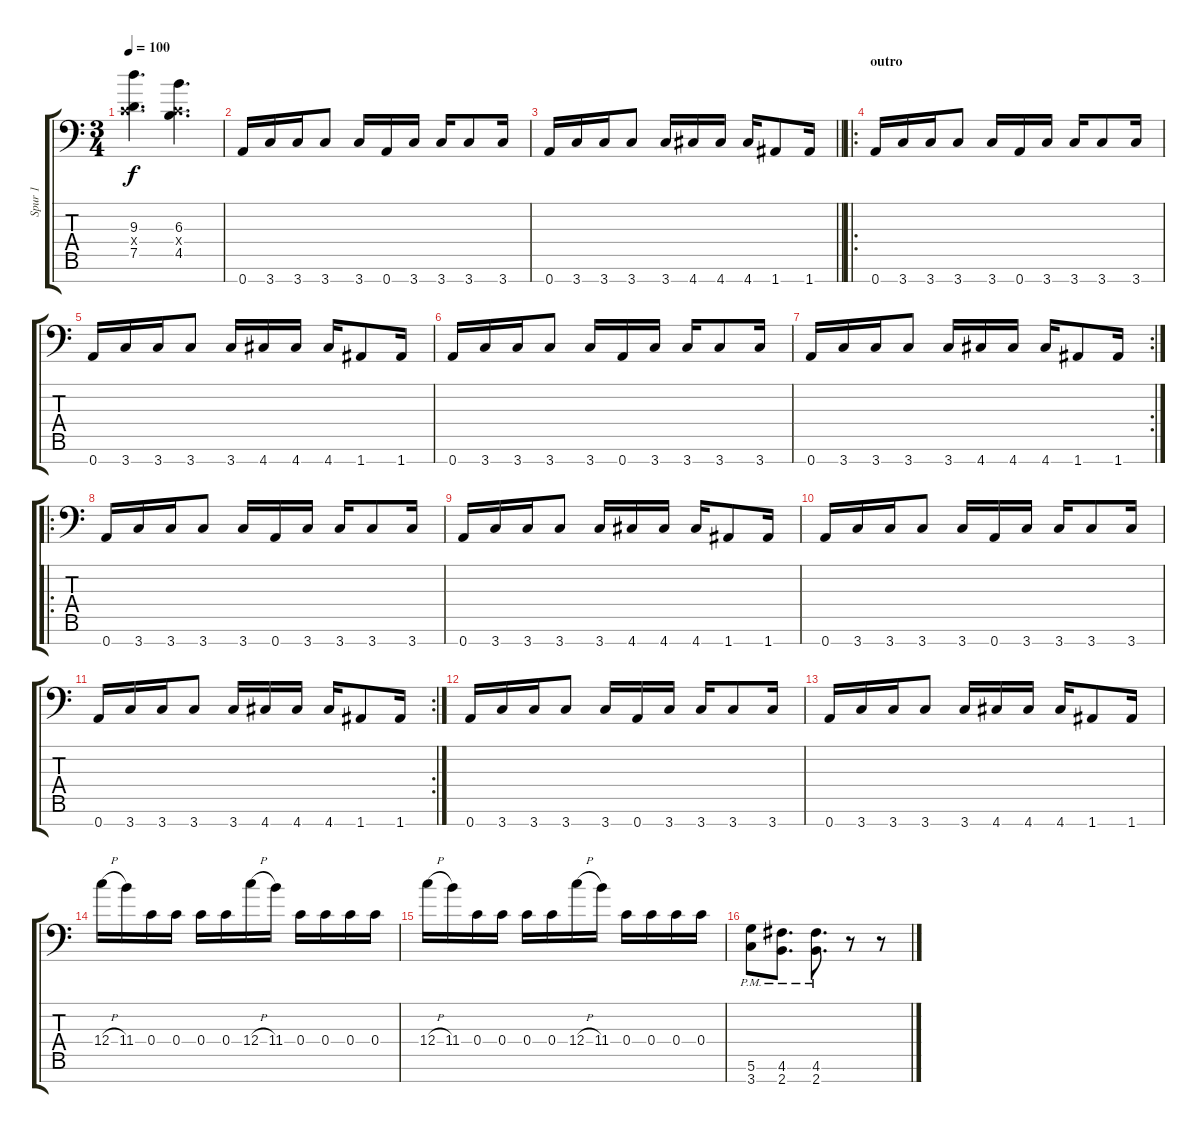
\track ("Spur 1" "Spur 1") {instrument distortionguitar}
\staff {score tabs}
\tuning (D4 A3 F3 C3 G2 D2 A1) {hide}
\ts (3 4)
\tempo 100
\clef f4
\ks c
(9.3 0.4{x} 7.5).4{d dy f} (6.3 0.4{x} 4.5).4{d} |
0.7.16 3.7.16 3.7.16 3.7.8 3.7.16 0.7.16 3.7.16 3.7.16 3.7.8 3.7.16 |
\barLineRight lightlight
0.7.16 3.7.16 3.7.16 3.7.8 3.7.16 4.7.16 4.7.16 4.7.16 1.7.8 1.7.16 |
\ro
\section ("" "outro")
0.7.16 3.7.16 3.7.16 3.7.8 3.7.16 0.7.16 3.7.16 3.7.16 3.7.8 3.7.16 |
0.7.16 3.7.16 3.7.16 3.7.8 3.7.16 4.7.16 4.7.16 4.7.16 1.7.8 1.7.16 |
0.7.16 3.7.16 3.7.16 3.7.8 3.7.16 0.7.16 3.7.16 3.7.16 3.7.8 3.7.16 |
\rc 2
0.7.16 3.7.16 3.7.16 3.7.8 3.7.16 4.7.16 4.7.16 4.7.16 1.7.8 1.7.16 |
\ro
0.7.16 3.7.16 3.7.16 3.7.8 3.7.16 0.7.16 3.7.16 3.7.16 3.7.8 3.7.16 |
0.7.16 3.7.16 3.7.16 3.7.8 3.7.16 4.7.16 4.7.16 4.7.16 1.7.8 1.7.16 |
0.7.16 3.7.16 3.7.16 3.7.8 3.7.16 0.7.16 3.7.16 3.7.16 3.7.8 3.7.16 |
\rc 2
0.7.16 3.7.16 3.7.16 3.7.8 3.7.16 4.7.16 4.7.16 4.7.16 1.7.8 1.7.16 |
0.7.16 3.7.16 3.7.16 3.7.8 3.7.16 0.7.16 3.7.16 3.7.16 3.7.8 3.7.16 |
0.7.16 3.7.16 3.7.16 3.7.8 3.7.16 4.7.16 4.7.16 4.7.16 1.7.8 1.7.16 |
12.4{h}.16 11.4.16 0.4.16 0.4.16 0.4.16 0.4.16 12.4{h}.16 11.4.16 0.4.16 0.4.16 0.4.16 0.4.16 |
12.4{h}.16 11.4.16 0.4.16 0.4.16 0.4.16 0.4.16 12.4{h}.16 11.4.16 0.4.16 0.4.16 0.4.16 0.4.16 |
(5.6{pm} 3.7{pm}).8 (4.6{pm} 2.7{pm}).8{d} (4.6{pm} 2.7{pm}).8{d} r.8 r.8
